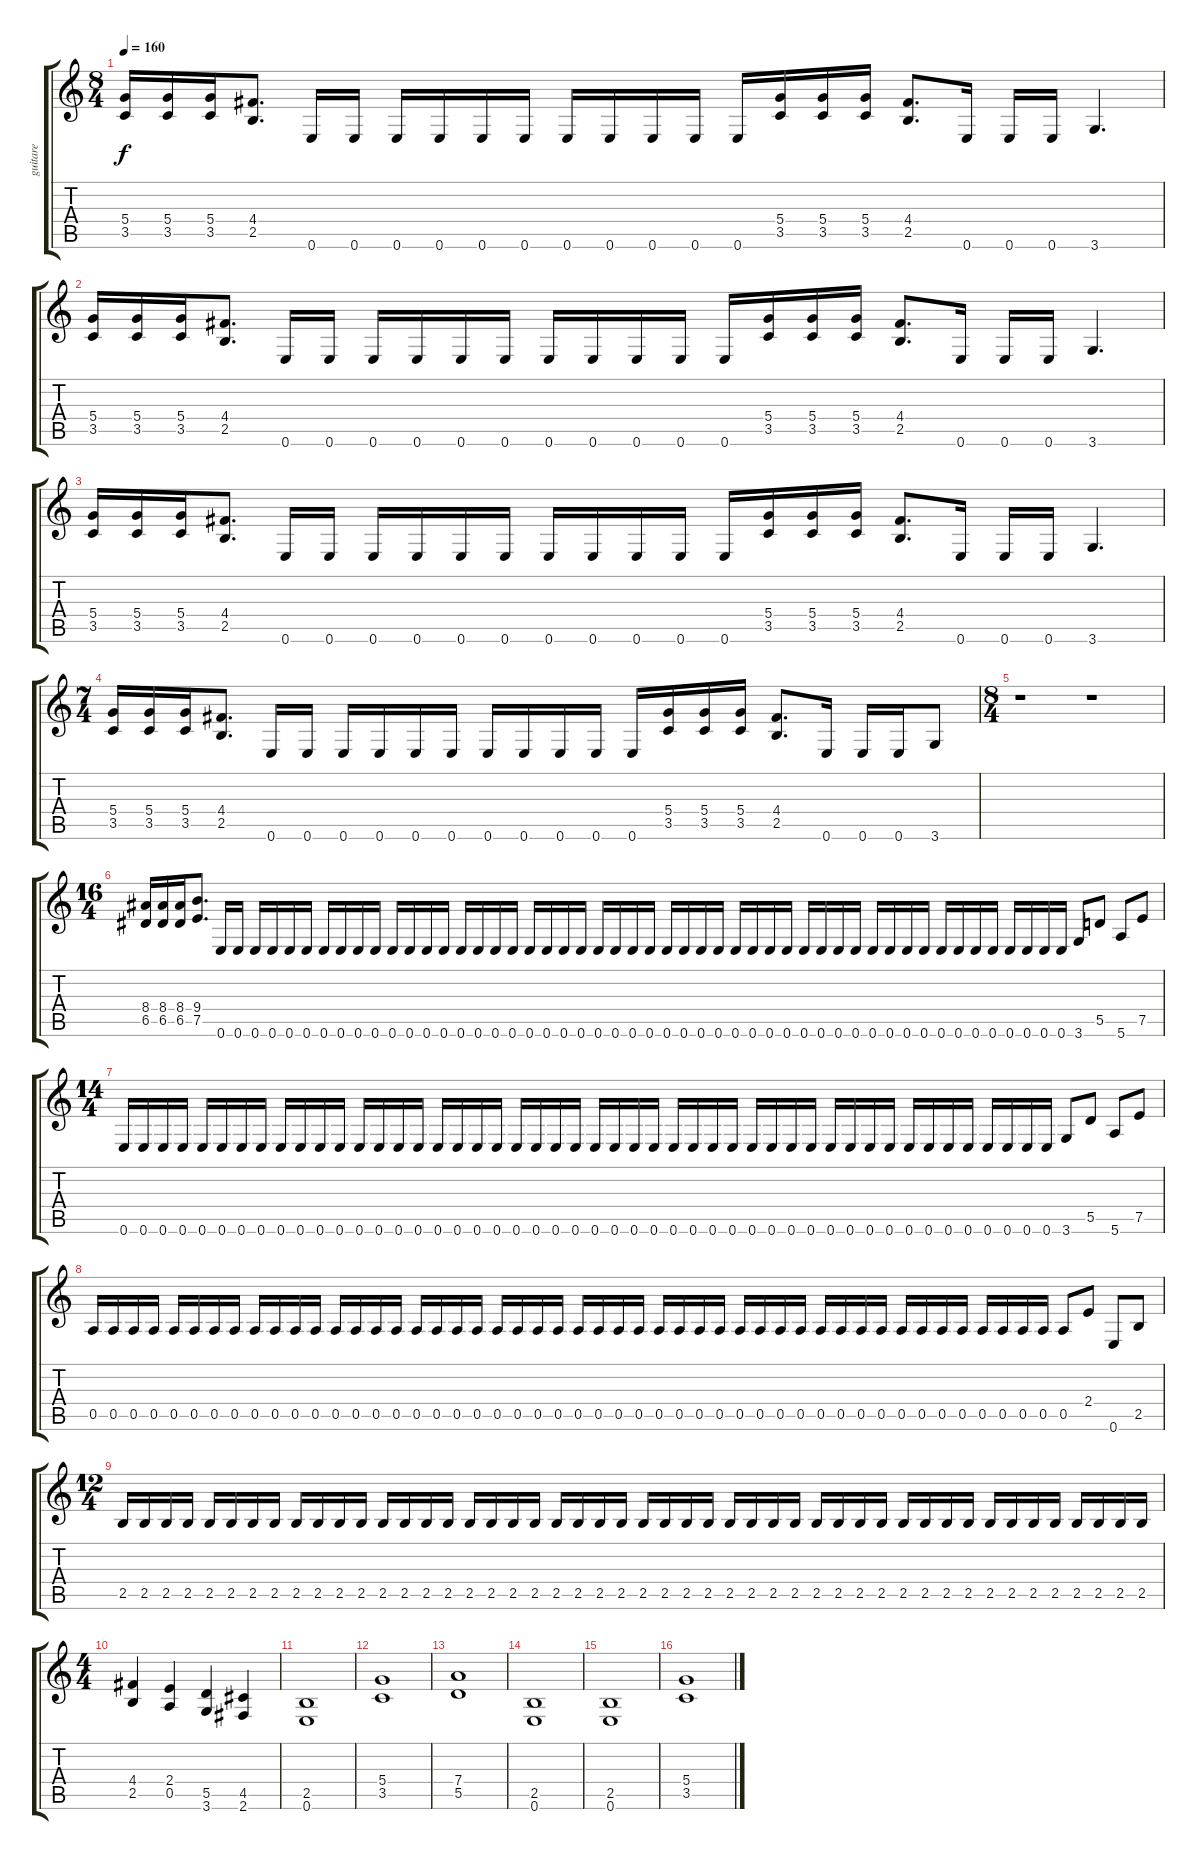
\track ("guitare" "guitare") {instrument distortionguitar}
\staff {score tabs}
\tuning (E4 B3 G3 D3 A2 E2) {hide}
\ts (8 4)
\tempo 160
\clef g2
\ks c
(5.4 3.5).16{txt "" dy f instrument distortionguitar} (5.4 3.5).16 (5.4 3.5).16 (4.4 2.5).8{d} 0.6.16 0.6.16 0.6.16 0.6.16 0.6.16 0.6.16 0.6.16 0.6.16 0.6.16 0.6.16 0.6.16 (5.4 3.5).16 (5.4 3.5).16 (5.4 3.5).16 (4.4 2.5).8{d} 0.6.16 0.6.16 0.6.16 3.6.4{d} |
(5.4 3.5).16 (5.4 3.5).16 (5.4 3.5).16 (4.4 2.5).8{d} 0.6.16 0.6.16 0.6.16 0.6.16 0.6.16 0.6.16 0.6.16 0.6.16 0.6.16 0.6.16 0.6.16 (5.4 3.5).16 (5.4 3.5).16 (5.4 3.5).16 (4.4 2.5).8{d} 0.6.16 0.6.16 0.6.16 3.6.4{d} |
(5.4 3.5).16 (5.4 3.5).16 (5.4 3.5).16 (4.4 2.5).8{d} 0.6.16 0.6.16 0.6.16 0.6.16 0.6.16 0.6.16 0.6.16 0.6.16 0.6.16 0.6.16 0.6.16 (5.4 3.5).16 (5.4 3.5).16 (5.4 3.5).16 (4.4 2.5).8{d} 0.6.16 0.6.16 0.6.16 3.6.4{d} |
\ts (7 4)
(5.4 3.5).16 (5.4 3.5).16 (5.4 3.5).16 (4.4 2.5).8{d} 0.6.16 0.6.16 0.6.16 0.6.16 0.6.16 0.6.16 0.6.16 0.6.16 0.6.16 0.6.16 0.6.16 (5.4 3.5).16 (5.4 3.5).16 (5.4 3.5).16 (4.4 2.5).8{d} 0.6.16 0.6.16 0.6.16 3.6.8 |
\ts (8 4)
r.1 r.1 |
\ts (16 4)
(8.4 6.5).16 (8.4 6.5).16 (8.4 6.5).16 (9.4 7.5).8{d} 0.6.16 0.6.16 0.6.16 0.6.16 0.6.16 0.6.16 0.6.16 0.6.16 0.6.16 0.6.16 0.6.16 0.6.16 0.6.16 0.6.16 0.6.16 0.6.16 0.6.16 0.6.16 0.6.16 0.6.16 0.6.16 0.6.16 0.6.16 0.6.16 0.6.16 0.6.16 0.6.16 0.6.16 0.6.16 0.6.16 0.6.16 0.6.16 0.6.16 0.6.16 0.6.16 0.6.16 0.6.16 0.6.16 0.6.16 0.6.16 0.6.16 0.6.16 0.6.16 0.6.16 0.6.16 0.6.16 0.6.16 0.6.16 0.6.16 0.6.16 3.6.8 5.5.8 5.6.8 7.5.8 |
\ts (14 4)
0.6.16 0.6.16 0.6.16 0.6.16 0.6.16 0.6.16 0.6.16 0.6.16 0.6.16 0.6.16 0.6.16 0.6.16 0.6.16 0.6.16 0.6.16 0.6.16 0.6.16 0.6.16 0.6.16 0.6.16 0.6.16 0.6.16 0.6.16 0.6.16 0.6.16 0.6.16 0.6.16 0.6.16 0.6.16 0.6.16 0.6.16 0.6.16 0.6.16 0.6.16 0.6.16 0.6.16 0.6.16 0.6.16 0.6.16 0.6.16 0.6.16 0.6.16 0.6.16 0.6.16 0.6.16 0.6.16 0.6.16 0.6.16 3.6.8 5.5.8 5.6.8 7.5.8 |
0.5.16 0.5.16 0.5.16 0.5.16 0.5.16 0.5.16 0.5.16 0.5.16 0.5.16 0.5.16 0.5.16 0.5.16 0.5.16 0.5.16 0.5.16 0.5.16 0.5.16 0.5.16 0.5.16 0.5.16 0.5.16 0.5.16 0.5.16 0.5.16 0.5.16 0.5.16 0.5.16 0.5.16 0.5.16 0.5.16 0.5.16 0.5.16 0.5.16 0.5.16 0.5.16 0.5.16 0.5.16 0.5.16 0.5.16 0.5.16 0.5.16 0.5.16 0.5.16 0.5.16 0.5.16 0.5.16 0.5.16 0.5.16 0.5.8 2.4.8 0.6.8 2.5.8 |
\ts (12 4)
2.5.16 2.5.16 2.5.16 2.5.16 2.5.16 2.5.16 2.5.16 2.5.16 2.5.16 2.5.16 2.5.16 2.5.16 2.5.16 2.5.16 2.5.16 2.5.16 2.5.16 2.5.16 2.5.16 2.5.16 2.5.16 2.5.16 2.5.16 2.5.16 2.5.16 2.5.16 2.5.16 2.5.16 2.5.16 2.5.16 2.5.16 2.5.16 2.5.16 2.5.16 2.5.16 2.5.16 2.5.16 2.5.16 2.5.16 2.5.16 2.5.16 2.5.16 2.5.16 2.5.16 2.5.16 2.5.16 2.5.16 2.5.16 |
\ts (4 4)
(4.4 2.5).4 (2.4 0.5).4 (5.5 3.6).4 (4.5 2.6).4 |
(2.5 0.6).1 |
(5.4 3.5).1 |
(7.4 5.5).1 |
(2.5 0.6).1 |
(2.5 0.6).1 |
(5.4 3.5).1
